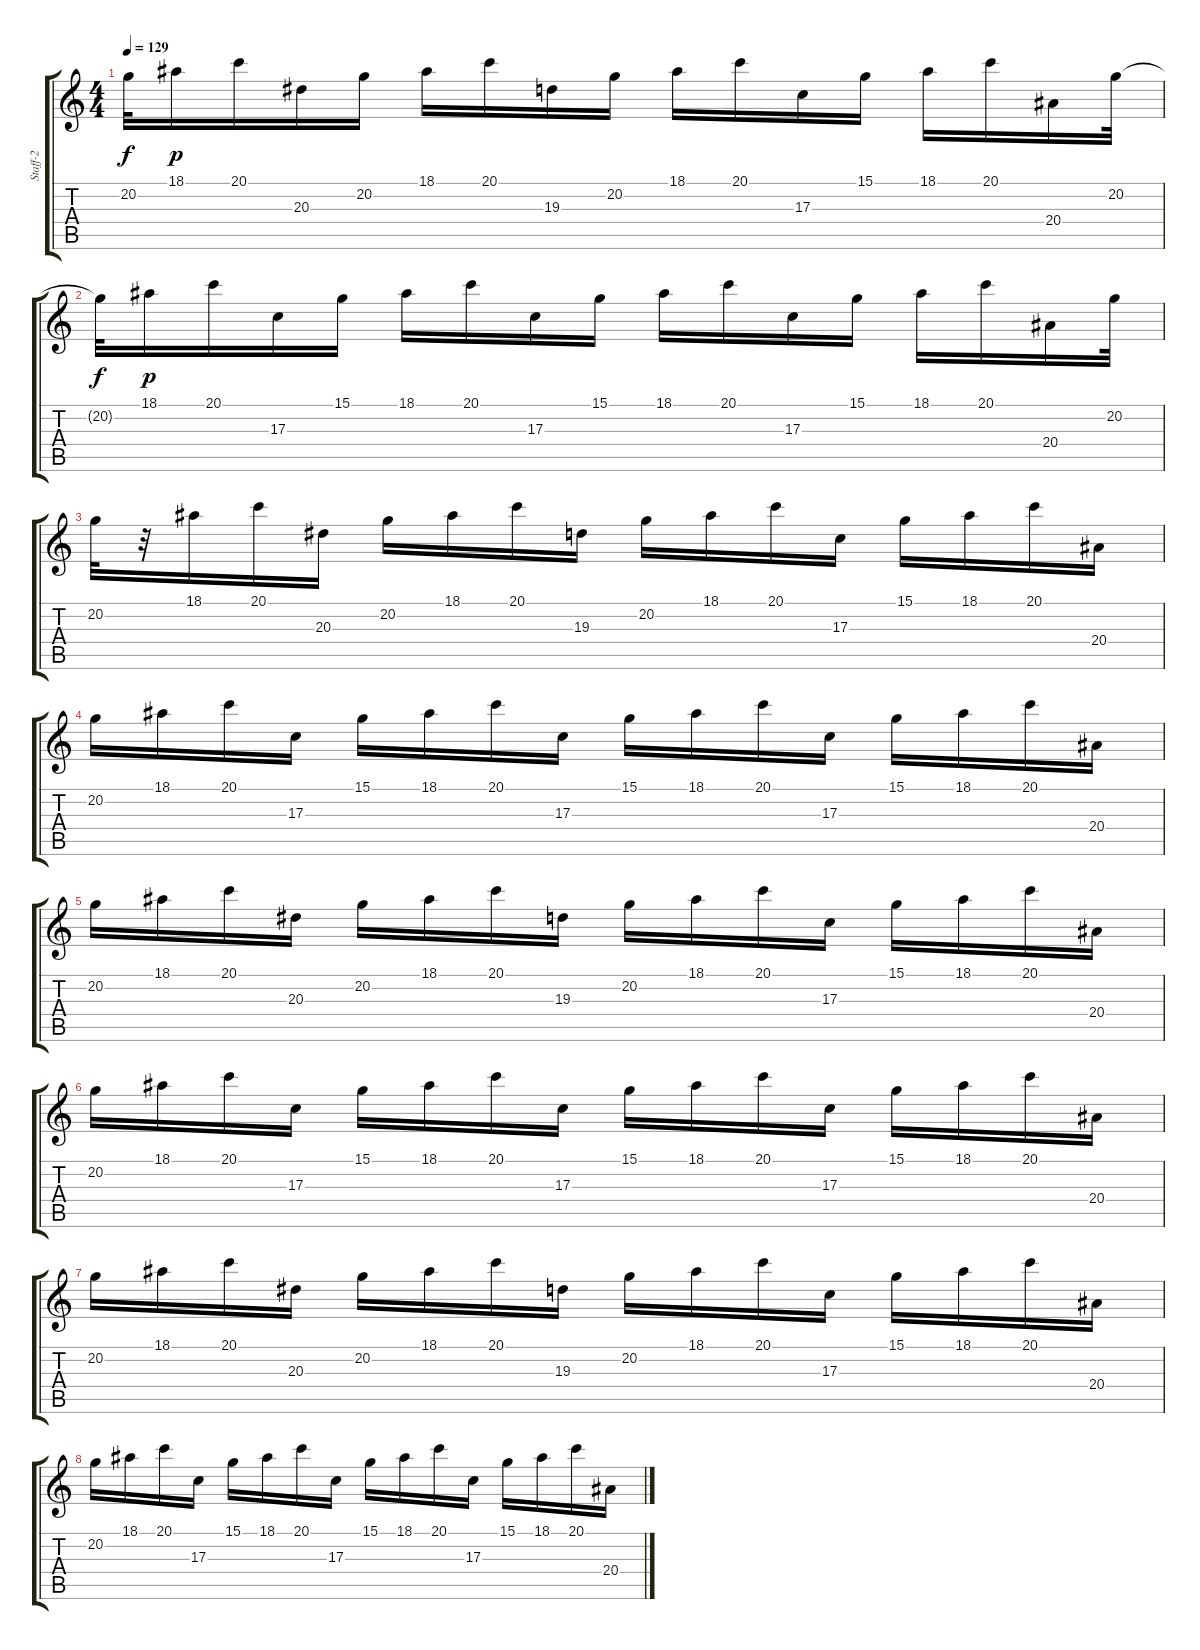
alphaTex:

\track ("Staff-2" "Staff-2") {instrument ocarina}
\staff {score tabs}
\tuning (E4 B3 G3 D3 A2 E2) {hide}
\ts (4 4)
\tempo 129
\clef g2
\ks c
20.2{t}.32{dy f} 18.1.16{dy p} 20.1.16 20.3.16{instrument altosax} 20.2.16 18.1.16 20.1.16 19.3.16 20.2.16 18.1.16 20.1.16 17.3.16 15.1.16 18.1.16 20.1.16 20.4.16 20.2.32 |
20.2{t}.32{dy f} 18.1.16{dy p} 20.1.16 17.3.16{instrument clarinet} 15.1.16 18.1.16 20.1.16 17.3.16{instrument oboe} 15.1.16 18.1.16 20.1.16 17.3.16{instrument englishhorn} 15.1.16 18.1.16 20.1.16 20.4.16 20.2.32 |
20.2.32{instrument englishhorn} r.32 18.1.16 20.1.16 20.3.16{instrument ocarina} 20.2.16 18.1.16 20.1.16 19.3.16 20.2.16 18.1.16 20.1.16 17.3.16 15.1.16 18.1.16 20.1.16 20.4.16 |
20.2.16 18.1.16 20.1.16 17.3.16 15.1.16 18.1.16 20.1.16 17.3.16{instrument englishhorn} 15.1.16 18.1.16 20.1.16 17.3.16{instrument oboe} 15.1.16 18.1.16 20.1.16 20.4.16{instrument clarinet} |
20.2.16 18.1.16 20.1.16 20.3.16{instrument altosax} 20.2.16 18.1.16 20.1.16 19.3.16 20.2.16 18.1.16 20.1.16 17.3.16 15.1.16 18.1.16 20.1.16 20.4.16 |
20.2.16 18.1.16 20.1.16 17.3.16{instrument clarinet} 15.1.16 18.1.16 20.1.16 17.3.16{instrument oboe} 15.1.16 18.1.16 20.1.16 17.3.16{instrument englishhorn} 15.1.16 18.1.16 20.1.16 20.4.16 |
20.2.16 18.1.16 20.1.16 20.3.16{instrument ocarina} 20.2.16 18.1.16 20.1.16 19.3.16 20.2.16 18.1.16 20.1.16 17.3.16 15.1.16 18.1.16 20.1.16 20.4.16 |
20.2.16 18.1.16 20.1.16 17.3.16 15.1.16 18.1.16 20.1.16 17.3.16{instrument englishhorn} 15.1.16 18.1.16 20.1.16 17.3.16{instrument oboe} 15.1.16 18.1.16 20.1.16 20.4.16{instrument clarinet}
